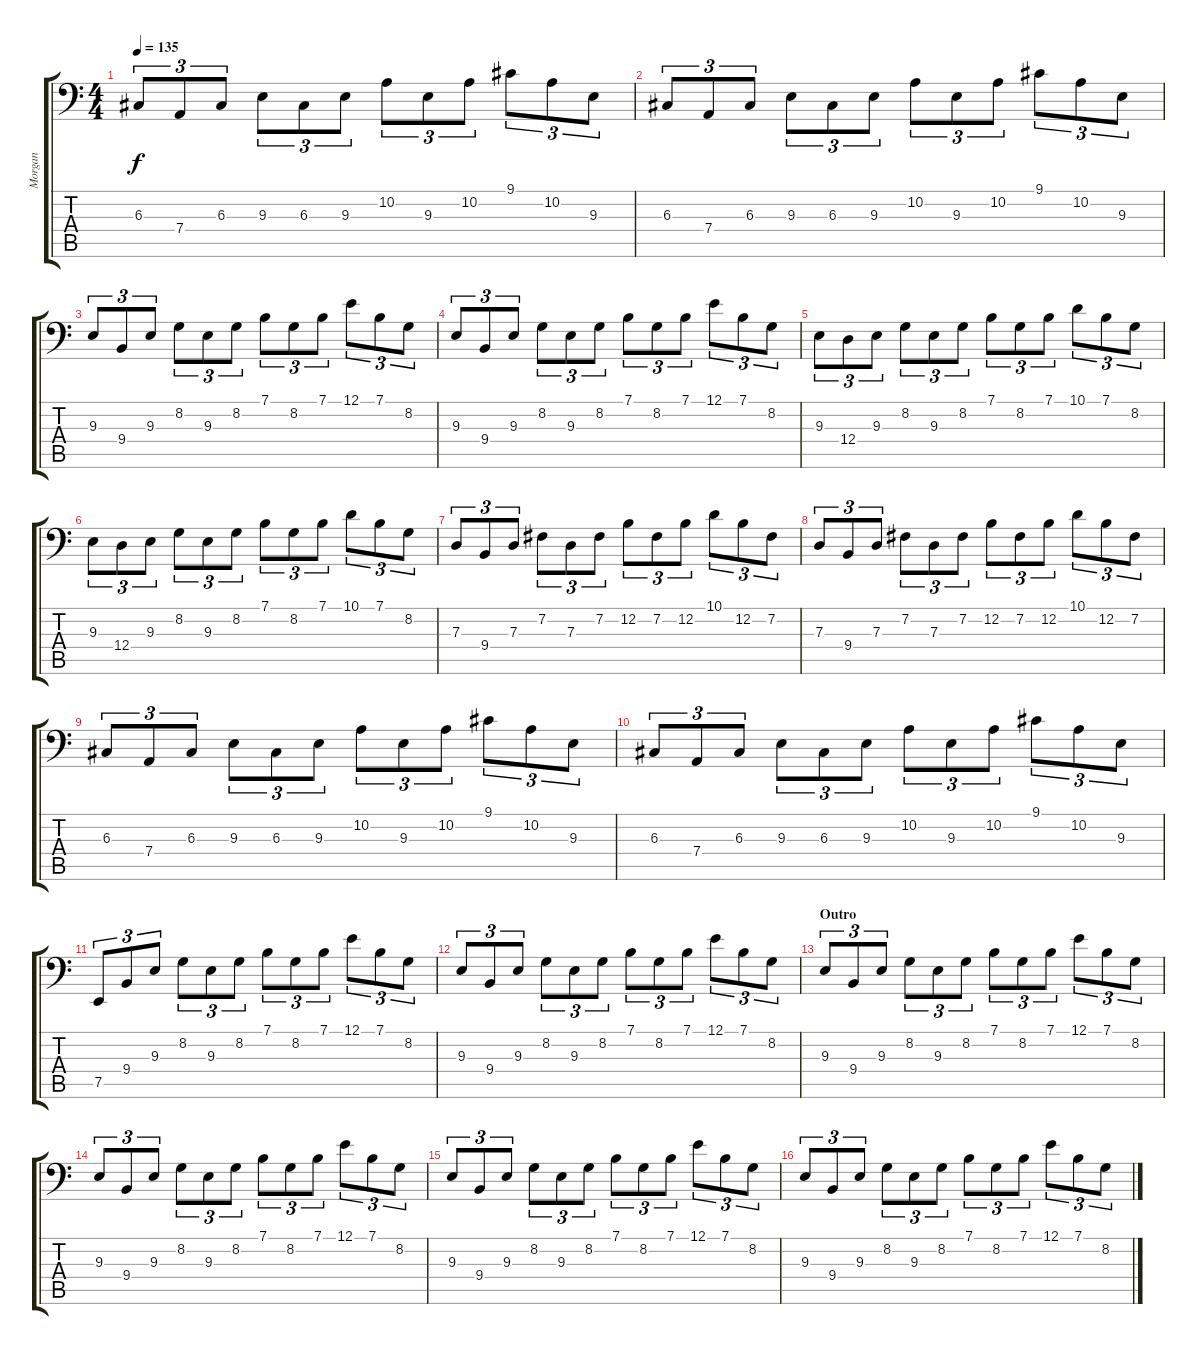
\track ("Morgan" "Morgan") {instrument lead2sawtooth}
\staff {score tabs}
\tuning (E3 B2 G2 D2 A1 E1) {hide}
\ts (4 4)
\tempo 135
\clef f4
\ks c
6.3.8{tu (3 2) dy f} 7.4.8{tu (3 2)} 6.3.8{tu (3 2)} 9.3.8{tu (3 2)} 6.3.8{tu (3 2)} 9.3.8{tu (3 2)} 10.2.8{tu (3 2)} 9.3.8{tu (3 2)} 10.2.8{tu (3 2)} 9.1.8{tu (3 2)} 10.2.8{tu (3 2)} 9.3.8{tu (3 2)} |
6.3.8{tu (3 2)} 7.4.8{tu (3 2)} 6.3.8{tu (3 2)} 9.3.8{tu (3 2)} 6.3.8{tu (3 2)} 9.3.8{tu (3 2)} 10.2.8{tu (3 2)} 9.3.8{tu (3 2)} 10.2.8{tu (3 2)} 9.1.8{tu (3 2)} 10.2.8{tu (3 2)} 9.3.8{tu (3 2)} |
9.3.8{tu (3 2)} 9.4.8{tu (3 2)} 9.3.8{tu (3 2)} 8.2.8{tu (3 2)} 9.3.8{tu (3 2)} 8.2.8{tu (3 2)} 7.1.8{tu (3 2)} 8.2.8{tu (3 2)} 7.1.8{tu (3 2)} 12.1.8{tu (3 2)} 7.1.8{tu (3 2)} 8.2.8{tu (3 2)} |
9.3.8{tu (3 2)} 9.4.8{tu (3 2)} 9.3.8{tu (3 2)} 8.2.8{tu (3 2)} 9.3.8{tu (3 2)} 8.2.8{tu (3 2)} 7.1.8{tu (3 2)} 8.2.8{tu (3 2)} 7.1.8{tu (3 2)} 12.1.8{tu (3 2)} 7.1.8{tu (3 2)} 8.2.8{tu (3 2)} |
9.3.8{tu (3 2)} 12.4.8{tu (3 2)} 9.3.8{tu (3 2)} 8.2.8{tu (3 2)} 9.3.8{tu (3 2)} 8.2.8{tu (3 2)} 7.1.8{tu (3 2)} 8.2.8{tu (3 2)} 7.1.8{tu (3 2)} 10.1.8{tu (3 2)} 7.1.8{tu (3 2)} 8.2.8{tu (3 2)} |
9.3.8{tu (3 2)} 12.4.8{tu (3 2)} 9.3.8{tu (3 2)} 8.2.8{tu (3 2)} 9.3.8{tu (3 2)} 8.2.8{tu (3 2)} 7.1.8{tu (3 2)} 8.2.8{tu (3 2)} 7.1.8{tu (3 2)} 10.1.8{tu (3 2)} 7.1.8{tu (3 2)} 8.2.8{tu (3 2)} |
7.3.8{tu (3 2)} 9.4.8{tu (3 2)} 7.3.8{tu (3 2)} 7.2.8{tu (3 2)} 7.3.8{tu (3 2)} 7.2.8{tu (3 2)} 12.2.8{tu (3 2)} 7.2.8{tu (3 2)} 12.2.8{tu (3 2)} 10.1.8{tu (3 2)} 12.2.8{tu (3 2)} 7.2.8{tu (3 2)} |
7.3.8{tu (3 2)} 9.4.8{tu (3 2)} 7.3.8{tu (3 2)} 7.2.8{tu (3 2)} 7.3.8{tu (3 2)} 7.2.8{tu (3 2)} 12.2.8{tu (3 2)} 7.2.8{tu (3 2)} 12.2.8{tu (3 2)} 10.1.8{tu (3 2)} 12.2.8{tu (3 2)} 7.2.8{tu (3 2)} |
6.3.8{tu (3 2)} 7.4.8{tu (3 2)} 6.3.8{tu (3 2)} 9.3.8{tu (3 2)} 6.3.8{tu (3 2)} 9.3.8{tu (3 2)} 10.2.8{tu (3 2)} 9.3.8{tu (3 2)} 10.2.8{tu (3 2)} 9.1.8{tu (3 2)} 10.2.8{tu (3 2)} 9.3.8{tu (3 2)} |
6.3.8{tu (3 2)} 7.4.8{tu (3 2)} 6.3.8{tu (3 2)} 9.3.8{tu (3 2)} 6.3.8{tu (3 2)} 9.3.8{tu (3 2)} 10.2.8{tu (3 2)} 9.3.8{tu (3 2)} 10.2.8{tu (3 2)} 9.1.8{tu (3 2)} 10.2.8{tu (3 2)} 9.3.8{tu (3 2)} |
7.5.8{tu (3 2)} 9.4.8{tu (3 2)} 9.3.8{tu (3 2)} 8.2.8{tu (3 2)} 9.3.8{tu (3 2)} 8.2.8{tu (3 2)} 7.1.8{tu (3 2)} 8.2.8{tu (3 2)} 7.1.8{tu (3 2)} 12.1.8{tu (3 2)} 7.1.8{tu (3 2)} 8.2.8{tu (3 2)} |
9.3.8{tu (3 2)} 9.4.8{tu (3 2)} 9.3.8{tu (3 2)} 8.2.8{tu (3 2)} 9.3.8{tu (3 2)} 8.2.8{tu (3 2)} 7.1.8{tu (3 2)} 8.2.8{tu (3 2)} 7.1.8{tu (3 2)} 12.1.8{tu (3 2)} 7.1.8{tu (3 2)} 8.2.8{tu (3 2)} |
\section ("" "Outro")
9.3.8{tu (3 2)} 9.4.8{tu (3 2)} 9.3.8{tu (3 2)} 8.2.8{tu (3 2)} 9.3.8{tu (3 2)} 8.2.8{tu (3 2)} 7.1.8{tu (3 2)} 8.2.8{tu (3 2)} 7.1.8{tu (3 2)} 12.1.8{tu (3 2)} 7.1.8{tu (3 2)} 8.2.8{tu (3 2)} |
9.3.8{tu (3 2)} 9.4.8{tu (3 2)} 9.3.8{tu (3 2)} 8.2.8{tu (3 2)} 9.3.8{tu (3 2)} 8.2.8{tu (3 2)} 7.1.8{tu (3 2)} 8.2.8{tu (3 2)} 7.1.8{tu (3 2)} 12.1.8{tu (3 2)} 7.1.8{tu (3 2)} 8.2.8{tu (3 2)} |
9.3.8{tu (3 2)} 9.4.8{tu (3 2)} 9.3.8{tu (3 2)} 8.2.8{tu (3 2)} 9.3.8{tu (3 2)} 8.2.8{tu (3 2)} 7.1.8{tu (3 2)} 8.2.8{tu (3 2)} 7.1.8{tu (3 2)} 12.1.8{tu (3 2)} 7.1.8{tu (3 2)} 8.2.8{tu (3 2)} |
9.3.8{tu (3 2)} 9.4.8{tu (3 2)} 9.3.8{tu (3 2)} 8.2.8{tu (3 2)} 9.3.8{tu (3 2)} 8.2.8{tu (3 2)} 7.1.8{tu (3 2)} 8.2.8{tu (3 2)} 7.1.8{tu (3 2)} 12.1.8{tu (3 2)} 7.1.8{tu (3 2)} 8.2.8{tu (3 2)}
